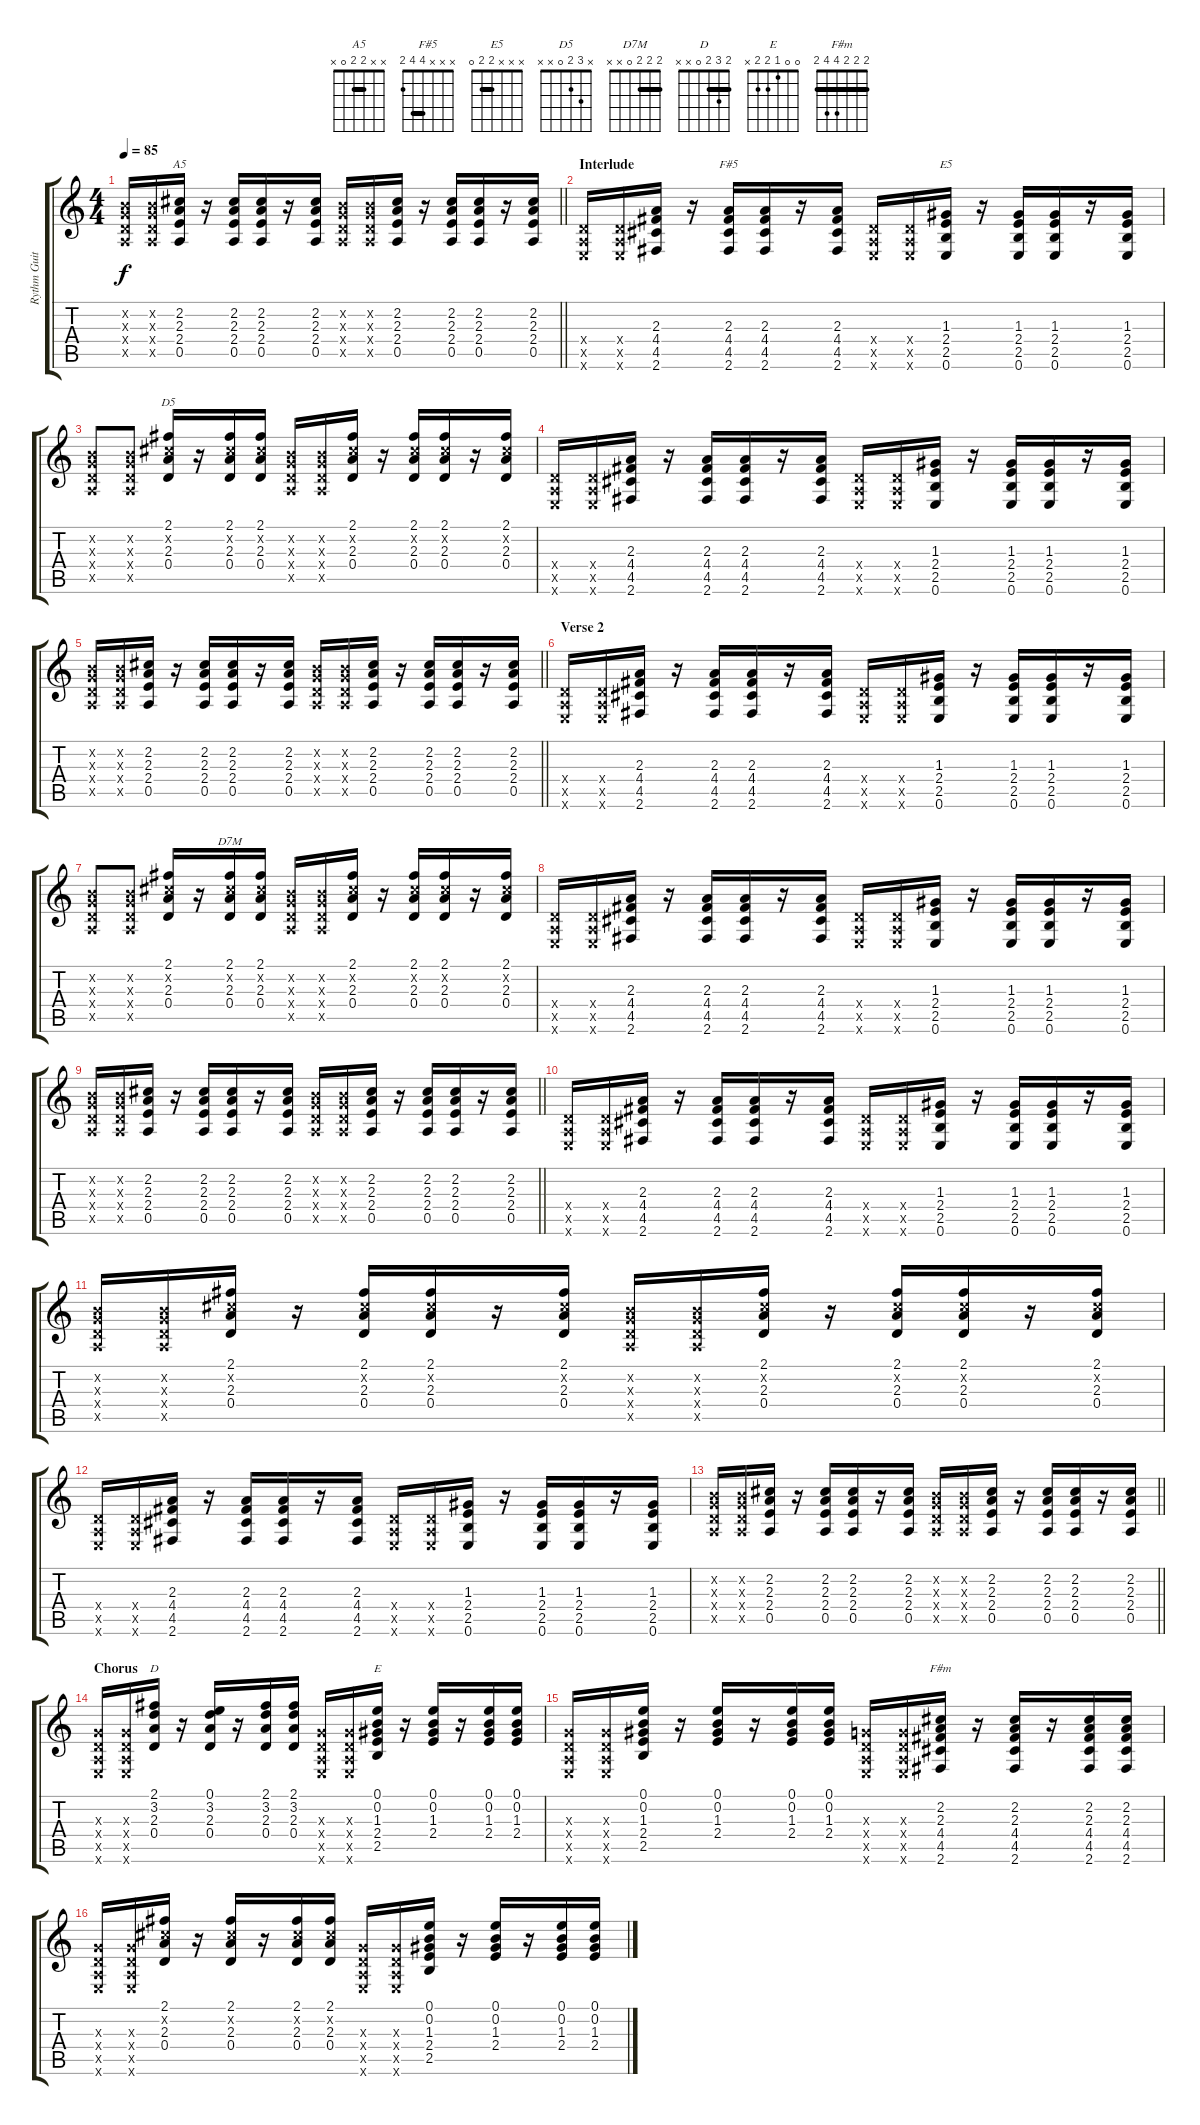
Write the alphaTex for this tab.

\track ("Rythm Guitar" "Rythm Guit") {instrument distortionguitar}
\staff {score tabs}
\tuning (E4 B3 G3 D3 A2 E2) {hide}
\chord ("A5" x x 2 2 0 x) {barre 2}
\chord ("F#5" x x x 4 4 2) {barre 4}
\chord ("E5" x x x 2 2 0) {barre 2}
\chord ("D5" x 3 2 0 x x)
\chord ("D7M" 2 2 2 0 x x) {barre 2}
\chord ("D" 2 3 2 0 x x) {barre 2}
\chord ("E" 0 0 1 2 2 x)
\chord ("F#m" 2 2 2 4 4 2) {barre 2}
\ts (4 4)
\tempo 85
\clef g2
\barLineRight lightlight
\ks c
(0.2{x} 0.3{x} 0.4{x} 0.5{x}).16{dy f} (0.2{x} 0.3{x} 0.4{x} 0.5{x}).16 (2.2 2.3 2.4 0.5).16{ch "A5"} r.16 (2.2 2.3 2.4 0.5).16 (2.2 2.3 2.4 0.5).16 r.16 (2.2 2.3 2.4 0.5).16 (0.2{x} 0.3{x} 0.4{x} 0.5{x}).16 (0.2{x} 0.3{x} 0.4{x} 0.5{x}).16 (2.2 2.3 2.4 0.5).16 r.16 (2.2 2.3 2.4 0.5).16 (2.2 2.3 2.4 0.5).16 r.16 (2.2 2.3 2.4 0.5).16 |
\section ("" "Interlude")
(0.4{x} 0.5{x} 0.6{x}).16 (0.4{x} 0.5{x} 0.6{x}).16 (2.3 4.4 4.5 2.6).16 r.16 (2.3 4.4 4.5 2.6).16{ch "F#5"} (2.3 4.4 4.5 2.6).16 r.16 (2.3 4.4 4.5 2.6).16 (0.4{x} 0.5{x} 0.6{x}).16 (0.4{x} 0.5{x} 0.6{x}).16 (1.3 2.4 2.5 0.6).16{ch "E5"} r.16 (1.3 2.4 2.5 0.6).16 (1.3 2.4 2.5 0.6).16 r.16 (1.3 2.4 2.5 0.6).16 |
(0.2{x} 0.3{x} 0.4{x} 0.5{x}).8 (0.2{x} 0.3{x} 0.4{x} 0.5{x}).8 (2.1 2.2{x} 2.3 0.4).16{ch "D5"} r.16 (2.1 2.2{x} 2.3 0.4).16 (2.1 2.2{x} 2.3 0.4).16 (0.2{x} 0.3{x} 0.4{x} 0.5{x}).16 (0.2{x} 0.3{x} 0.4{x} 0.5{x}).16 (2.1 2.2{x} 2.3 0.4).16 r.16 (2.1 2.2{x} 2.3 0.4).16 (2.1 2.2{x} 2.3 0.4).16 r.16 (2.1 2.2{x} 2.3 0.4).16 |
(0.4{x} 0.5{x} 0.6{x}).16 (0.4{x} 0.5{x} 0.6{x}).16 (2.3 4.4 4.5 2.6).16 r.16 (2.3 4.4 4.5 2.6).16 (2.3 4.4 4.5 2.6).16 r.16 (2.3 4.4 4.5 2.6).16 (0.4{x} 0.5{x} 0.6{x}).16 (0.4{x} 0.5{x} 0.6{x}).16 (1.3 2.4 2.5 0.6).16 r.16 (1.3 2.4 2.5 0.6).16 (1.3 2.4 2.5 0.6).16 r.16 (1.3 2.4 2.5 0.6).16 |
\barLineRight lightlight
(0.2{x} 0.3{x} 0.4{x} 0.5{x}).16 (0.2{x} 0.3{x} 0.4{x} 0.5{x}).16 (2.2 2.3 2.4 0.5).16 r.16 (2.2 2.3 2.4 0.5).16 (2.2 2.3 2.4 0.5).16 r.16 (2.2 2.3 2.4 0.5).16 (0.2{x} 0.3{x} 0.4{x} 0.5{x}).16 (0.2{x} 0.3{x} 0.4{x} 0.5{x}).16 (2.2 2.3 2.4 0.5).16 r.16 (2.2 2.3 2.4 0.5).16 (2.2 2.3 2.4 0.5).16 r.16 (2.2 2.3 2.4 0.5).16 |
\section ("" "Verse 2")
(0.4{x} 0.5{x} 0.6{x}).16 (0.4{x} 0.5{x} 0.6{x}).16 (2.3 4.4 4.5 2.6).16 r.16 (2.3 4.4 4.5 2.6).16 (2.3 4.4 4.5 2.6).16 r.16 (2.3 4.4 4.5 2.6).16 (0.4{x} 0.5{x} 0.6{x}).16 (0.4{x} 0.5{x} 0.6{x}).16 (1.3 2.4 2.5 0.6).16 r.16 (1.3 2.4 2.5 0.6).16 (1.3 2.4 2.5 0.6).16 r.16 (1.3 2.4 2.5 0.6).16 |
(0.2{x} 0.3{x} 0.4{x} 0.5{x}).8 (0.2{x} 0.3{x} 0.4{x} 0.5{x}).8 (2.1 2.2{x} 2.3 0.4).16 r.16 (2.1 2.2{x} 2.3 0.4).16{ch "D7M"} (2.1 2.2{x} 2.3 0.4).16 (0.2{x} 0.3{x} 0.4{x} 0.5{x}).16 (0.2{x} 0.3{x} 0.4{x} 0.5{x}).16 (2.1 2.2{x} 2.3 0.4).16 r.16 (2.1 2.2{x} 2.3 0.4).16 (2.1 2.2{x} 2.3 0.4).16 r.16 (2.1 2.2{x} 2.3 0.4).16 |
(0.4{x} 0.5{x} 0.6{x}).16 (0.4{x} 0.5{x} 0.6{x}).16 (2.3 4.4 4.5 2.6).16 r.16 (2.3 4.4 4.5 2.6).16 (2.3 4.4 4.5 2.6).16 r.16 (2.3 4.4 4.5 2.6).16 (0.4{x} 0.5{x} 0.6{x}).16 (0.4{x} 0.5{x} 0.6{x}).16 (1.3 2.4 2.5 0.6).16 r.16 (1.3 2.4 2.5 0.6).16 (1.3 2.4 2.5 0.6).16 r.16 (1.3 2.4 2.5 0.6).16 |
\barLineRight lightlight
(0.2{x} 0.3{x} 0.4{x} 0.5{x}).16 (0.2{x} 0.3{x} 0.4{x} 0.5{x}).16 (2.2 2.3 2.4 0.5).16 r.16 (2.2 2.3 2.4 0.5).16 (2.2 2.3 2.4 0.5).16 r.16 (2.2 2.3 2.4 0.5).16 (0.2{x} 0.3{x} 0.4{x} 0.5{x}).16 (0.2{x} 0.3{x} 0.4{x} 0.5{x}).16 (2.2 2.3 2.4 0.5).16 r.16 (2.2 2.3 2.4 0.5).16 (2.2 2.3 2.4 0.5).16 r.16 (2.2 2.3 2.4 0.5).16 |
(0.4{x} 0.5{x} 0.6{x}).16 (0.4{x} 0.5{x} 0.6{x}).16 (2.3 4.4 4.5 2.6).16 r.16 (2.3 4.4 4.5 2.6).16 (2.3 4.4 4.5 2.6).16 r.16 (2.3 4.4 4.5 2.6).16 (0.4{x} 0.5{x} 0.6{x}).16 (0.4{x} 0.5{x} 0.6{x}).16 (1.3 2.4 2.5 0.6).16 r.16 (1.3 2.4 2.5 0.6).16 (1.3 2.4 2.5 0.6).16 r.16 (1.3 2.4 2.5 0.6).16 |
(0.2{x} 0.3{x} 0.4{x} 0.5{x}).16 (0.2{x} 0.3{x} 0.4{x} 0.5{x}).16 (2.1 2.2{x} 2.3 0.4).16 r.16 (2.1 2.2{x} 2.3 0.4).16 (2.1 2.2{x} 2.3 0.4).16 r.16 (2.1 2.2{x} 2.3 0.4).16 (0.2{x} 0.3{x} 0.4{x} 0.5{x}).16 (0.2{x} 0.3{x} 0.4{x} 0.5{x}).16 (2.1 2.2{x} 2.3 0.4).16 r.16 (2.1 2.2{x} 2.3 0.4).16 (2.1 2.2{x} 2.3 0.4).16 r.16 (2.1 2.2{x} 2.3 0.4).16 |
(0.4{x} 0.5{x} 0.6{x}).16 (0.4{x} 0.5{x} 0.6{x}).16 (2.3 4.4 4.5 2.6).16 r.16 (2.3 4.4 4.5 2.6).16 (2.3 4.4 4.5 2.6).16 r.16 (2.3 4.4 4.5 2.6).16 (0.4{x} 0.5{x} 0.6{x}).16 (0.4{x} 0.5{x} 0.6{x}).16 (1.3 2.4 2.5 0.6).16 r.16 (1.3 2.4 2.5 0.6).16 (1.3 2.4 2.5 0.6).16 r.16 (1.3 2.4 2.5 0.6).16 |
\barLineRight lightlight
(0.2{x} 0.3{x} 0.4{x} 0.5{x}).16 (0.2{x} 0.3{x} 0.4{x} 0.5{x}).16 (2.2 2.3 2.4 0.5).16 r.16 (2.2 2.3 2.4 0.5).16 (2.2 2.3 2.4 0.5).16 r.16 (2.2 2.3 2.4 0.5).16 (0.2{x} 0.3{x} 0.4{x} 0.5{x}).16 (0.2{x} 0.3{x} 0.4{x} 0.5{x}).16 (2.2 2.3 2.4 0.5).16 r.16 (2.2 2.3 2.4 0.5).16 (2.2 2.3 2.4 0.5).16 r.16 (2.2 2.3 2.4 0.5).16 |
\section ("" "Chorus")
(0.3{x} 0.4{x} 0.5{x} 0.6{x}).16 (0.3{x} 0.4{x} 0.5{x} 0.6{x}).16 (2.1 3.2 2.3 0.4).16{ch "D"} r.16 (0.1 3.2 2.3 0.4).16 r.16 (2.1 3.2 2.3 0.4).16 (2.1 3.2 2.3 0.4).16 (0.3{x} 0.4{x} 0.5{x} 0.6{x}).16 (0.3{x} 0.4{x} 0.5{x} 0.6{x}).16 (0.1 0.2 1.3 2.4 2.5).16{ch "E"} r.16 (0.1 0.2 1.3 2.4).16 r.16 (0.1 0.2 1.3 2.4).16 (0.1 0.2 1.3 2.4).16 |
(0.3{x} 0.4{x} 0.5{x} 0.6{x}).16 (0.3{x} 0.4{x} 0.5{x} 0.6{x}).16 (0.1 0.2 1.3 2.4 2.5).16 r.16 (0.1 0.2 1.3 2.4).16 r.16 (0.1 0.2 1.3 2.4).16 (0.1 0.2 1.3 2.4).16 (0.3{x} 0.4{x} 0.5{x} 0.6{x}).16 (0.3{x} 0.4{x} 0.5{x} 0.6{x}).16 (2.2 2.3 4.4 4.5 2.6).16{ch "F#m"} r.16 (2.2 2.3 4.4 4.5 2.6).16 r.16 (2.2 2.3 4.4 4.5 2.6).16 (2.2 2.3 4.4 4.5 2.6).16 |
(0.3{x} 0.4{x} 0.5{x} 0.6{x}).16 (0.3{x} 0.4{x} 0.5{x} 0.6{x}).16 (2.1 2.2{x} 2.3 0.4).16 r.16 (2.1 2.2{x} 2.3 0.4).16 r.16 (2.1 2.2{x} 2.3 0.4).16 (2.1 2.2{x} 2.3 0.4).16 (0.3{x} 0.4{x} 0.5{x} 0.6{x}).16 (0.3{x} 0.4{x} 0.5{x} 0.6{x}).16 (0.1 0.2 1.3 2.4 2.5).16 r.16 (0.1 0.2 1.3 2.4).16 r.16 (0.1 0.2 1.3 2.4).16 (0.1 0.2 1.3 2.4).16
